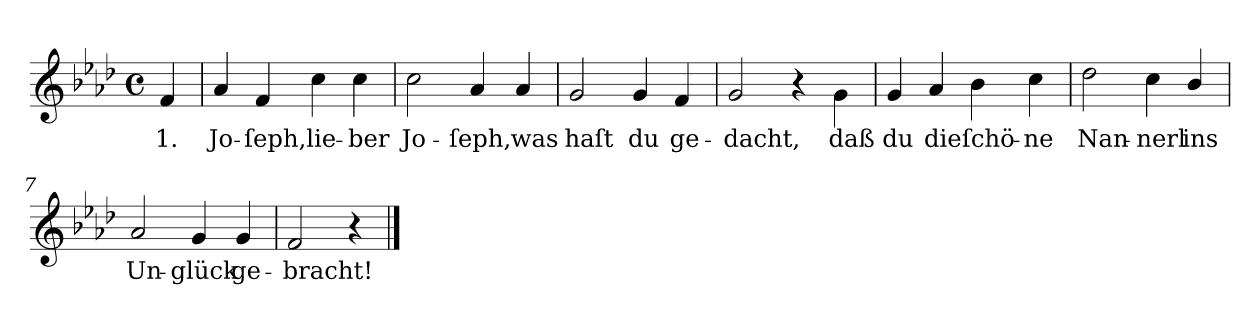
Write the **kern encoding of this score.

**kern	**text
*part1	*part1
*staff1	*staff1
*k[b-e-a-d-]	*
*f:	*
*M4/4	*
*met(c)	*
=	=
4f	1.
=1	=1
4a-	Jo-
4f	-ſeph,
4cc	lie-
4cc	-ber
=2	=2
2cc	Jo-
4a-	-ſeph,
4a-	was
=3	=3
2g	haſt
4g	du
4f	ge-
=4	=4
2g	-dacht,
4r	.
4g\	daß
=5	=5
4g	du
4a-	die
4b-	ſchö-
4cc	-ne
=6	=6
2dd-	Nan-
4cc	-nerl
4b-/	ins
=7	=7
2a-	Un-
4g	-glück
4g	ge-
=8	=8
2f	-bracht!
4r	.
==	==
*-	*-
